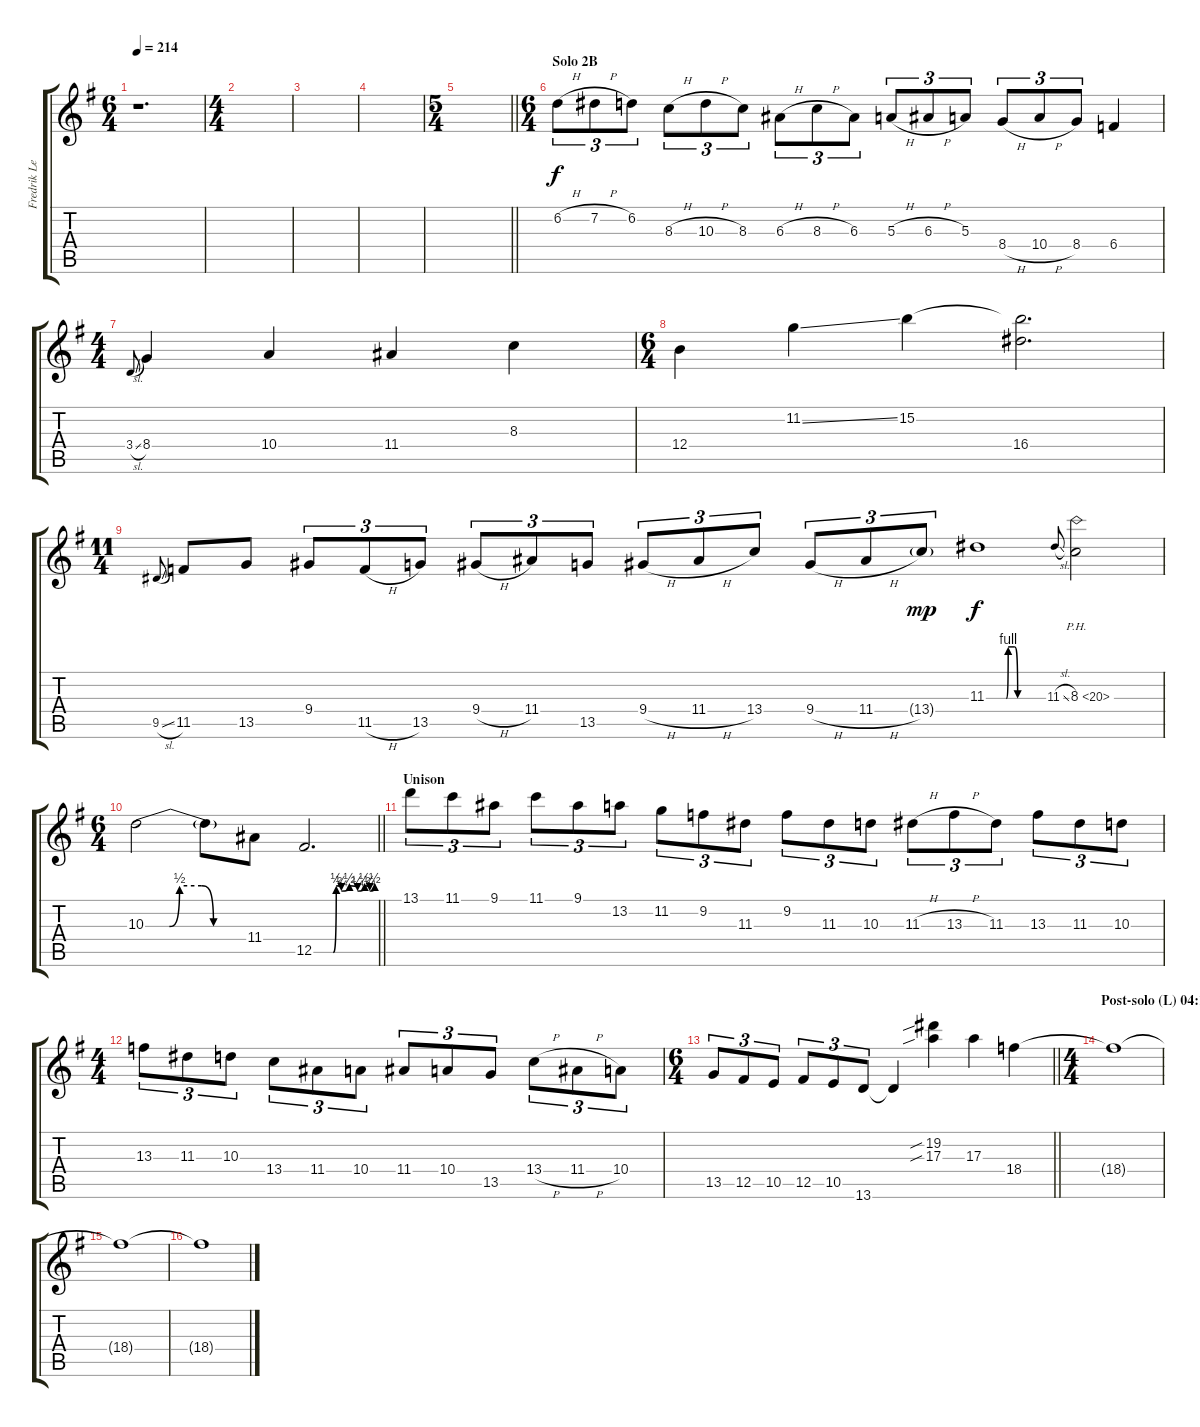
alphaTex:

\track ("Fredrik Lead" "Fredrik Le") {instrument overdrivenguitar}
\staff {score tabs}
\tuning (Db4 Ab3 E3 B2 Gb2 Db2) {hide}
\ts (6 4)
\tempo 214
\clef g2
\ks eminor
r.1{d dy f} |
\ts (4 4)
|
|
|
\ts (5 4)
\barLineRight lightlight
|
\ts (6 4)
\section ("" "Solo 2B")
6.2{h}.8{tu (3 2)} 7.2{h}.8{tu (3 2)} 6.2.8{tu (3 2)} 8.3{h}.8{tu (3 2)} 10.3{h}.8{tu (3 2)} 8.3.8{tu (3 2)} 6.3{h}.8{tu (3 2)} 8.3{h}.8{tu (3 2)} 6.3.8{tu (3 2)} 5.3{h}.8{tu (3 2)} 6.3{h}.8{tu (3 2)} 5.3.8{tu (3 2)} 8.4{h}.8{tu (3 2)} 10.4{h}.8{tu (3 2)} 8.4.8{tu (3 2)} 6.4.4 |
\ts (4 4)
3.4{sl}.8{gr onbeat} 8.4.4 10.4.4 11.4.4 8.3.4 |
\ts (6 4)
12.4.4 11.2{ss}.4 15.2.4 (15.2{t} 16.4).2{d} |
\ts (11 4)
9.5{sl}.8{gr onbeat} 11.5.8 13.5.8 9.4.8{tu (3 2)} 11.5{h}.8{tu (3 2)} 13.5.8{tu (3 2)} 9.4{h}.8{tu (3 2)} 11.4.8{tu (3 2)} 13.5.8{tu (3 2)} 9.4{h}.8{tu (3 2)} 11.4{h}.8{tu (3 2)} 13.4.8{tu (3 2)} 9.4{h}.8{tu (3 2)} 11.4{h}.8{tu (3 2)} 13.4{g}.8{tu (3 2) dy mp} 11.3{be (custom 0 0 15 0 21 0 23 4 30 4 33 0 60 0)}.1{dy f} 11.3{sl}.8{gr onbeat} 8.3{ph 12}.2 |
\ts (6 4)
\barLineRight lightlight
10.3{be (custom 0 0 14 0 20 2 33 2 40 0 60 0)}.2 10.3{t}.8 11.4.8 12.5{be (custom 0 0 19 0 22 2 27 1 35 2 43 1 50 2 55 1 60 2)}.2{d} |
\section ("" "Unison")
13.1.8{tu (3 2)} 11.1.8{tu (3 2)} 9.1.8{tu (3 2)} 11.1.8{tu (3 2)} 9.1.8{tu (3 2)} 13.2.8{tu (3 2)} 11.2.8{tu (3 2)} 9.2.8{tu (3 2)} 11.3.8{tu (3 2)} 9.2.8{tu (3 2)} 11.3.8{tu (3 2)} 10.3.8{tu (3 2)} 11.3{h}.8{tu (3 2)} 13.3{h}.8{tu (3 2)} 11.3.8{tu (3 2)} 13.3.8{tu (3 2)} 11.3.8{tu (3 2)} 10.3.8{tu (3 2)} |
\ts (4 4)
13.3.8{tu (3 2)} 11.3.8{tu (3 2)} 10.3.8{tu (3 2)} 13.4.8{tu (3 2)} 11.4.8{tu (3 2)} 10.4.8{tu (3 2)} 11.4.8{tu (3 2)} 10.4.8{tu (3 2)} 13.5.8{tu (3 2)} 13.4{h}.8{tu (3 2)} 11.4{h}.8{tu (3 2)} 10.4.8{tu (3 2)} |
\ts (6 4)
\barLineRight lightlight
13.5.8{tu (3 2)} 12.5.8{tu (3 2)} 10.5.8{tu (3 2)} 12.5.8{tu (3 2)} 10.5.8{tu (3 2)} 13.6.8{tu (3 2)} 13.6{t}.4 (19.2{sib} 17.3{sib}).4 17.3.4 18.4.4 |
\ts (4 4)
\section ("" "Post-solo (L) 04:16")
18.4{t}.1 |
18.4{t}.1{volume 0} |
18.4{t}.1
